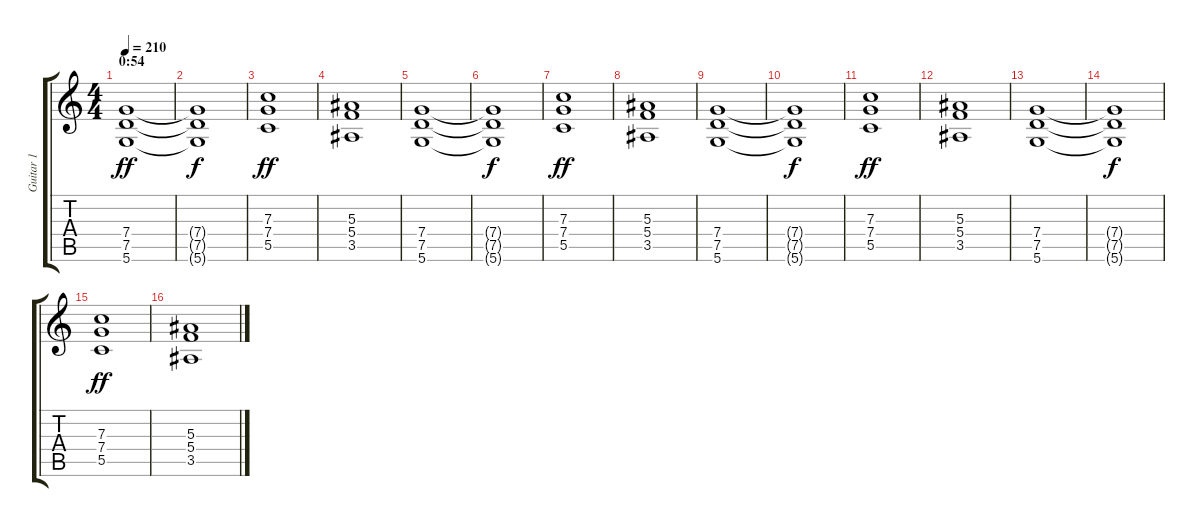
\track ("Guitar 1" "Guitar 1") {instrument distortionguitar}
\staff {score tabs}
\tuning (D4 A3 F3 C3 G2 D2) {hide}
\ts (4 4)
\section ("" "0:54")
\tempo 210
\clef g2
\ks c
(7.4 7.5 5.6).1{dy ff} |
(7.4{t} 7.5{t} 5.6{t}).1{dy f} |
(7.3 7.4 5.5).1{dy ff} |
(5.3 5.4 3.5).1 |
(7.4 7.5 5.6).1 |
(7.4{t} 7.5{t} 5.6{t}).1{dy f} |
(7.3 7.4 5.5).1{dy ff} |
(5.3 5.4 3.5).1 |
(7.4 7.5 5.6).1 |
(7.4{t} 7.5{t} 5.6{t}).1{dy f} |
(7.3 7.4 5.5).1{dy ff} |
(5.3 5.4 3.5).1 |
(7.4 7.5 5.6).1 |
(7.4{t} 7.5{t} 5.6{t}).1{dy f} |
(7.3 7.4 5.5).1{dy ff} |
(5.3 5.4 3.5).1
